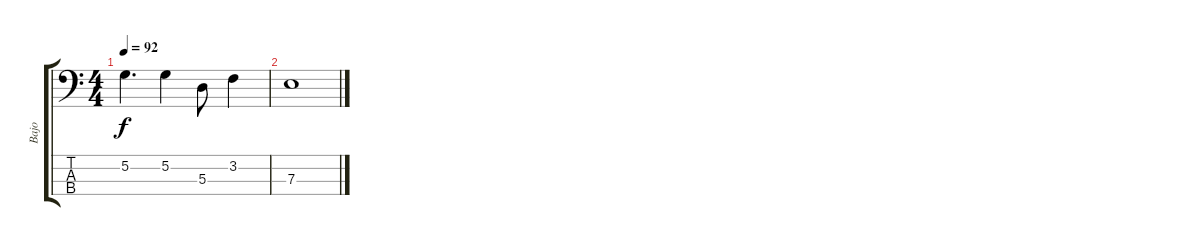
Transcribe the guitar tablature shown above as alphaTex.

\track ("Bajo" "Bajo") {instrument electricbassfinger}
\staff {score tabs}
\tuning (G2 D2 A1 E1) {hide}
\ts (4 4)
\tempo 92
\clef f4
\ks c
5.2.4{d dy f} 5.2.4 5.3.8 3.2.4 |
7.3.1
